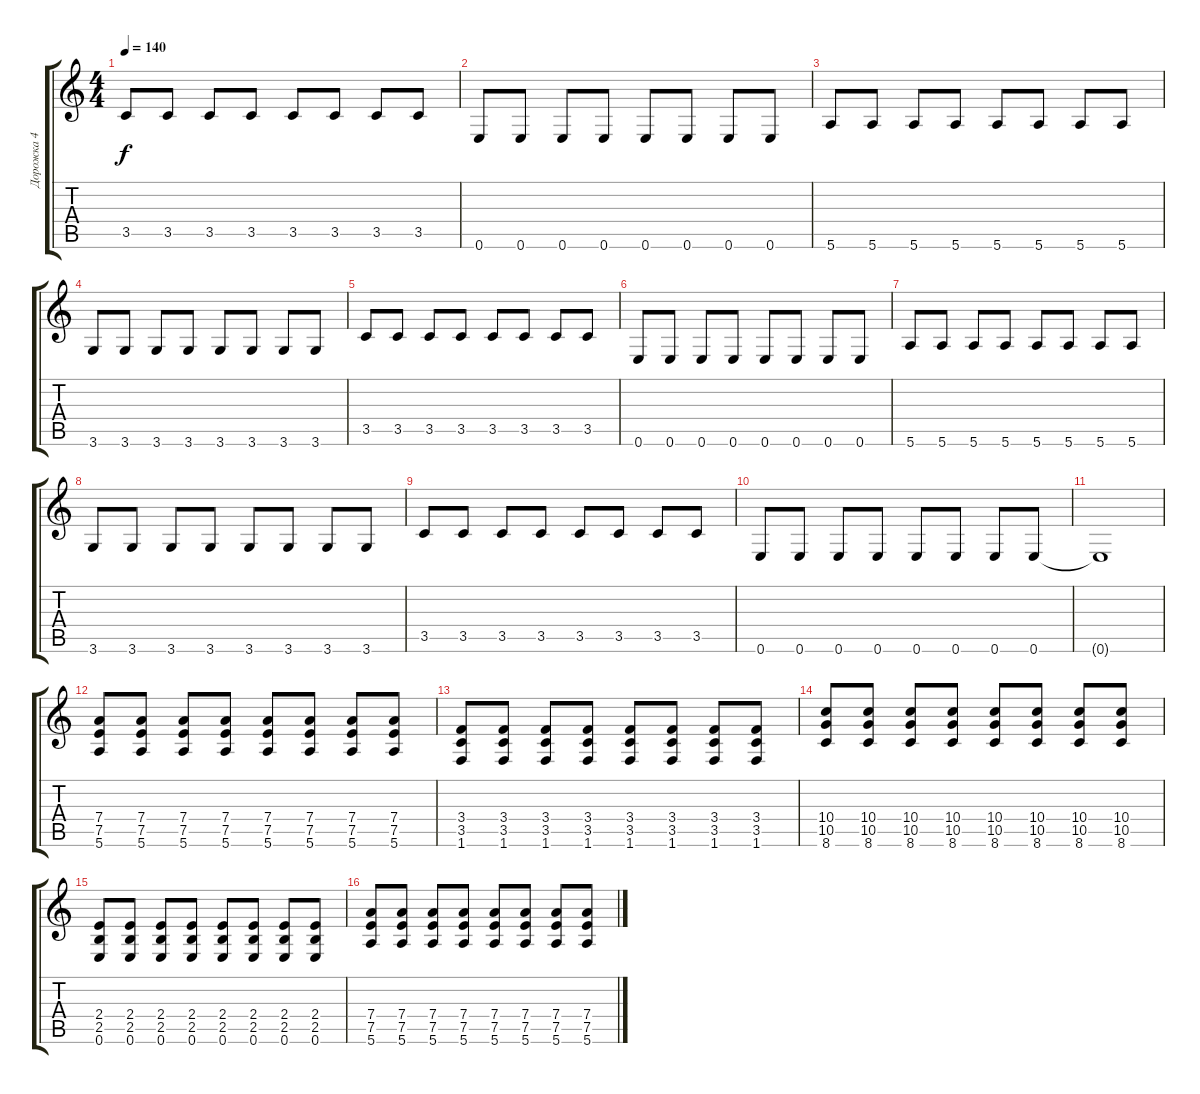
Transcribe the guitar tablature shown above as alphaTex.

\track ("Дорожка 4" "Дорожка 4") {instrument overdrivenguitar}
\staff {score tabs}
\tuning (E4 B3 G3 D3 A2 E2) {hide}
\ts (4 4)
\tempo 140
\clef g2
\ks c
3.5.8{dy f} 3.5.8 3.5.8 3.5.8 3.5.8 3.5.8 3.5.8 3.5.8 |
0.6.8 0.6.8 0.6.8 0.6.8 0.6.8 0.6.8 0.6.8 0.6.8 |
5.6.8 5.6.8 5.6.8 5.6.8 5.6.8 5.6.8 5.6.8 5.6.8 |
3.6.8 3.6.8 3.6.8 3.6.8 3.6.8 3.6.8 3.6.8 3.6.8 |
3.5.8 3.5.8 3.5.8 3.5.8 3.5.8 3.5.8 3.5.8 3.5.8 |
0.6.8 0.6.8 0.6.8 0.6.8 0.6.8 0.6.8 0.6.8 0.6.8 |
5.6.8 5.6.8 5.6.8 5.6.8 5.6.8 5.6.8 5.6.8 5.6.8 |
3.6.8 3.6.8 3.6.8 3.6.8 3.6.8 3.6.8 3.6.8 3.6.8 |
3.5.8 3.5.8 3.5.8 3.5.8 3.5.8 3.5.8 3.5.8 3.5.8 |
0.6.8 0.6.8 0.6.8 0.6.8 0.6.8 0.6.8 0.6.8 0.6.8 |
0.6{t}.1 |
(7.4 7.5 5.6).8 (7.4 7.5 5.6).8 (7.4 7.5 5.6).8 (7.4 7.5 5.6).8 (7.4 7.5 5.6).8 (7.4 7.5 5.6).8 (7.4 7.5 5.6).8 (7.4 7.5 5.6).8 |
(3.4 3.5 1.6).8 (3.4 3.5 1.6).8 (3.4 3.5 1.6).8 (3.4 3.5 1.6).8 (3.4 3.5 1.6).8 (3.4 3.5 1.6).8 (3.4 3.5 1.6).8 (3.4 3.5 1.6).8 |
(10.4 10.5 8.6).8 (10.4 10.5 8.6).8 (10.4 10.5 8.6).8 (10.4 10.5 8.6).8 (10.4 10.5 8.6).8 (10.4 10.5 8.6).8 (10.4 10.5 8.6).8 (10.4 10.5 8.6).8 |
(2.4 2.5 0.6).8 (2.4 2.5 0.6).8 (2.4 2.5 0.6).8 (2.4 2.5 0.6).8 (2.4 2.5 0.6).8 (2.4 2.5 0.6).8 (2.4 2.5 0.6).8 (2.4 2.5 0.6).8 |
(7.4 7.5 5.6).8 (7.4 7.5 5.6).8 (7.4 7.5 5.6).8 (7.4 7.5 5.6).8 (7.4 7.5 5.6).8 (7.4 7.5 5.6).8 (7.4 7.5 5.6).8 (7.4 7.5 5.6).8
